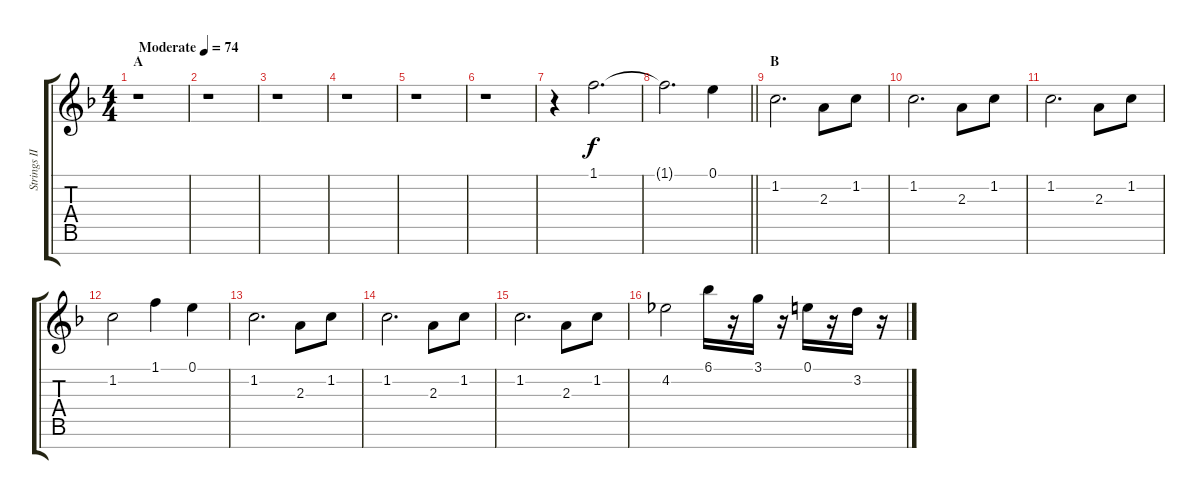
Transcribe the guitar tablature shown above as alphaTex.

\track ("Strings II" "Strings II") {instrument stringensemble1}
\staff {score tabs}
\tuning (E5 B4 G4 D4 A3 E3 B2) {hide}
\ts (4 4)
\section ("" "A")
\tempo (74 "Moderate")
\clef g2
\ks f
r.1{dy f instrument stringensemble1} |
r.1 |
r.1 |
r.1 |
r.1 |
r.1 |
r.4 1.1.2{d} |
\barLineRight lightlight
1.1{t}.2{d} 0.1.4 |
\section ("" "B")
1.2.2{d} 2.3.8 1.2.8 |
1.2.2{d} 2.3.8 1.2.8 |
1.2.2{d} 2.3.8 1.2.8 |
1.2.2 1.1.4 0.1.4 |
1.2.2{d} 2.3.8 1.2.8 |
1.2.2{d} 2.3.8 1.2.8 |
1.2.2{d} 2.3.8 1.2.8 |
4.2.2 6.1.16 r.16 3.1.16 r.16 0.1.16 r.16 3.2.16 r.16
